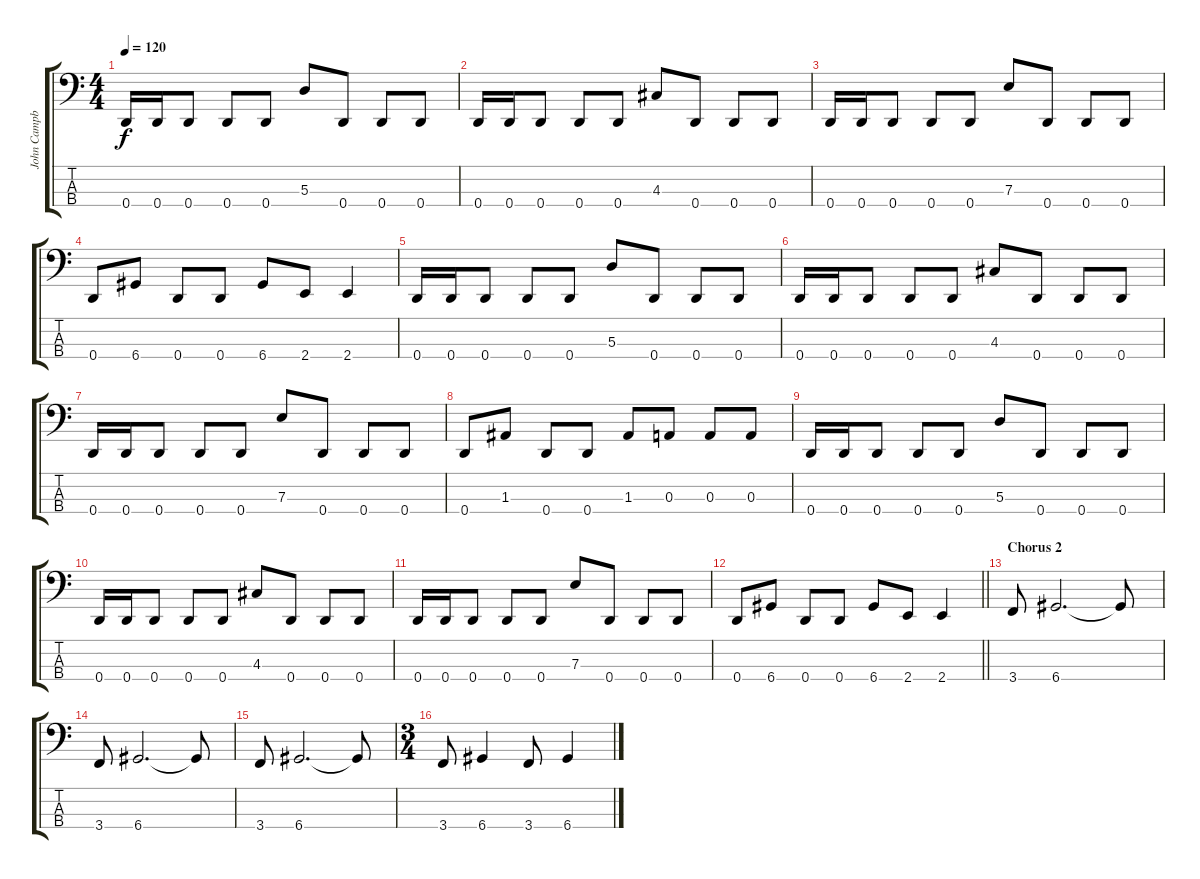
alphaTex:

\track ("John Campbell" "John Campb") {instrument electricbasspick}
\staff {score tabs}
\tuning (G2 D2 A1 D1) {hide}
\ts (4 4)
\tempo 120
\clef f4
\ks c
0.4.16{dy f} 0.4.16 0.4.8 0.4.8 0.4.8 5.3.8 0.4.8 0.4.8 0.4.8 |
0.4.16 0.4.16 0.4.8 0.4.8 0.4.8 4.3.8 0.4.8 0.4.8 0.4.8 |
0.4.16 0.4.16 0.4.8 0.4.8 0.4.8 7.3.8 0.4.8 0.4.8 0.4.8 |
0.4.8 6.4.8 0.4.8 0.4.8 6.4.8 2.4.8 2.4.4 |
0.4.16 0.4.16 0.4.8 0.4.8 0.4.8 5.3.8 0.4.8 0.4.8 0.4.8 |
0.4.16 0.4.16 0.4.8 0.4.8 0.4.8 4.3.8 0.4.8 0.4.8 0.4.8 |
0.4.16 0.4.16 0.4.8 0.4.8 0.4.8 7.3.8 0.4.8 0.4.8 0.4.8 |
0.4.8 1.3.8 0.4.8 0.4.8 1.3.8 0.3.8 0.3.8 0.3.8 |
0.4.16 0.4.16 0.4.8 0.4.8 0.4.8 5.3.8 0.4.8 0.4.8 0.4.8 |
0.4.16 0.4.16 0.4.8 0.4.8 0.4.8 4.3.8 0.4.8 0.4.8 0.4.8 |
0.4.16 0.4.16 0.4.8 0.4.8 0.4.8 7.3.8 0.4.8 0.4.8 0.4.8 |
\barLineRight lightlight
0.4.8 6.4.8 0.4.8 0.4.8 6.4.8 2.4.8 2.4.4 |
\section ("" "Chorus 2")
3.4.8 6.4.2{d} 6.4{t}.8 |
3.4.8 6.4.2{d} 6.4{t}.8 |
3.4.8 6.4.2{d} 6.4{t}.8 |
\ts (3 4)
3.4.8 6.4.4 3.4.8 6.4.4
